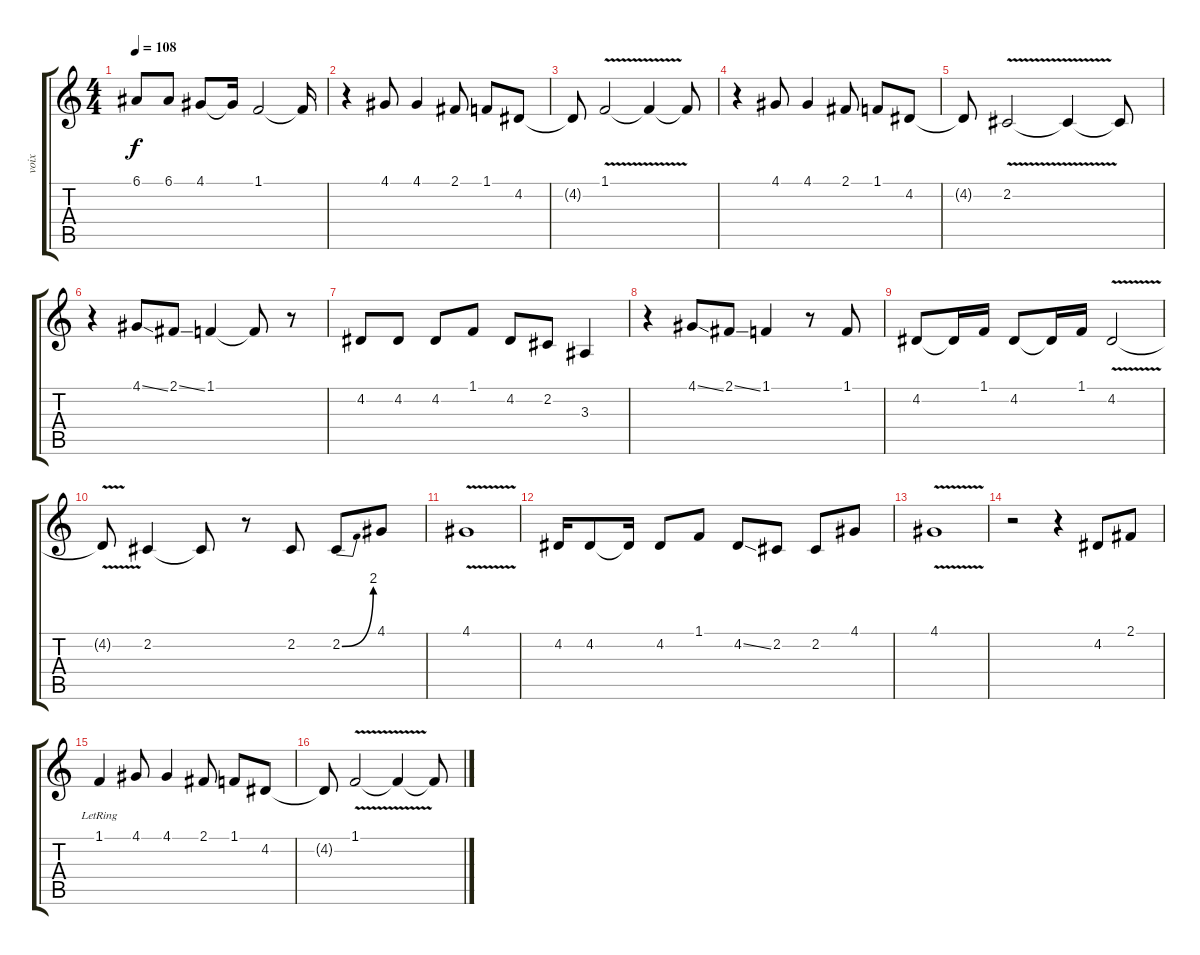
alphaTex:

\track ("voix" "voix") {instrument sitar}
\staff {score tabs}
\tuning (E4 B3 G3 D3 A2 E2) {hide}
\ts (4 4)
\tempo 108
\clef g2
\ks c
6.1.8{dy f} 6.1.8 4.1.8 4.1{t}.16 1.1.2 1.1{t}.16 |
r.4 4.1.8 4.1.4 2.1.8 1.1.8 4.2.8 |
4.2{t}.8 1.1{v}.2 1.1{t}.4 1.1{t}.8 |
r.4 4.1.8 4.1.4 2.1.8 1.1.8 4.2.8 |
4.2{t}.8 2.2{v}.2 2.2{t}.4 2.2{t}.8 |
r.4 4.1{ss}.8 2.1{ss}.8 1.1.4 1.1{t}.8 r.8 |
4.2.8 4.2.8 4.2.8 1.1.8 4.2.8 2.2.8 3.3.4 |
r.4 4.1{ss}.8 2.1{ss}.8 1.1.4 r.8 1.1.8 |
4.2.8 4.2{t}.16 1.1.16 4.2.8 4.2{t}.16 1.1.16 4.2{v}.2 |
4.2{t}.8 2.2.4 2.2{t}.8 r.8 2.2.8 2.2{be (bend 0 0 60 8)}.8 4.1.8 |
4.1{v}.1 |
4.2.16 4.2.8 4.2{t}.16 4.2.8 1.1.8 4.2{ss}.8 2.2.8 2.2.8 4.1.8 |
4.1{v}.1 |
r.2 r.4 4.2.8 2.1.8 |
1.1{lr}.4 4.1.8 4.1.4 2.1.8 1.1.8 4.2.8 |
4.2{t}.8 1.1{v}.2 1.1{t}.4 1.1{t}.8
